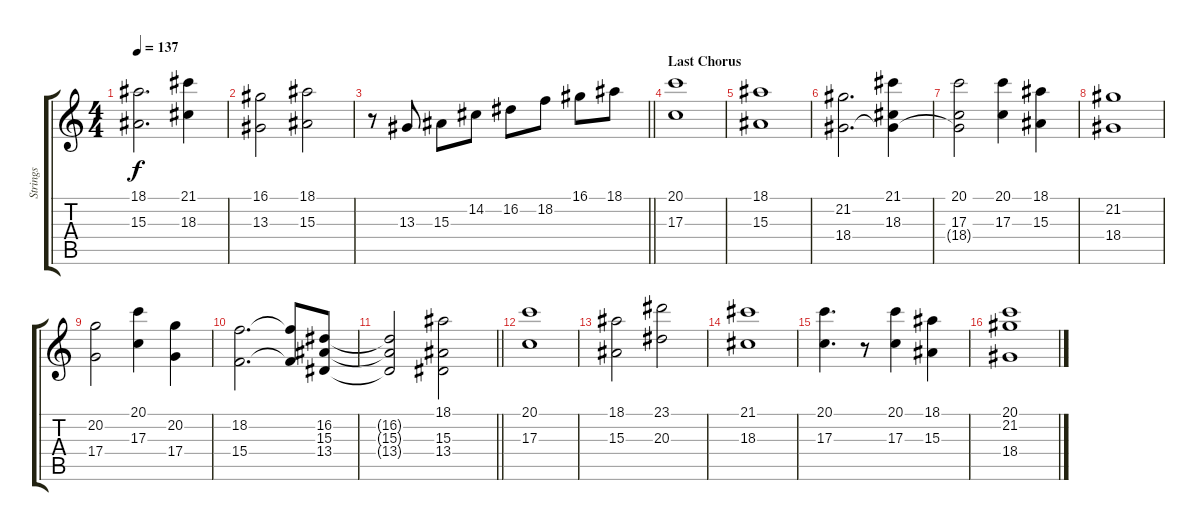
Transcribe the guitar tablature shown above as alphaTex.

\track ("Strings" "Strings") {instrument stringensemble1}
\staff {score tabs}
\tuning (E4 B3 G3 D3 A2 E2) {hide}
\ts (4 4)
\tempo 137
\clef g2
\ks c
(18.1 15.3).2{d dy f} (21.1 18.3).4 |
(16.1 13.3).2 (18.1 15.3).2 |
\barLineRight lightlight
r.8 13.3.8 15.3.8 14.2.8 16.2.8 18.2.8 16.1.8 18.1.8 |
\section ("" "Last Chorus")
(20.1 17.3).1 |
(18.1 15.3).1 |
(21.2 18.4).2{d} (21.1 18.3 18.4{t}).4 |
(20.1 17.3 18.4{t}).2 (20.1 17.3).4 (18.1 15.3).4 |
(21.2 18.4).1 |
(20.2 17.4).2 (20.1 17.3).4 (20.2 17.4).4 |
(18.2 15.4).2{d} (18.2{t} 15.4{t}).8 (16.2 15.3 13.4).8 |
\barLineRight lightlight
(16.2{t} 15.3{t} 13.4{t}).2 (18.1 15.3 13.4).2 |
(20.1 17.3).1 |
(18.1 15.3).2 (23.1 20.3).2 |
(21.1 18.3).1 |
(20.1 17.3).4{d} r.8 (20.1 17.3).4 (18.1 15.3).4 |
(20.1 21.2 18.4).1
